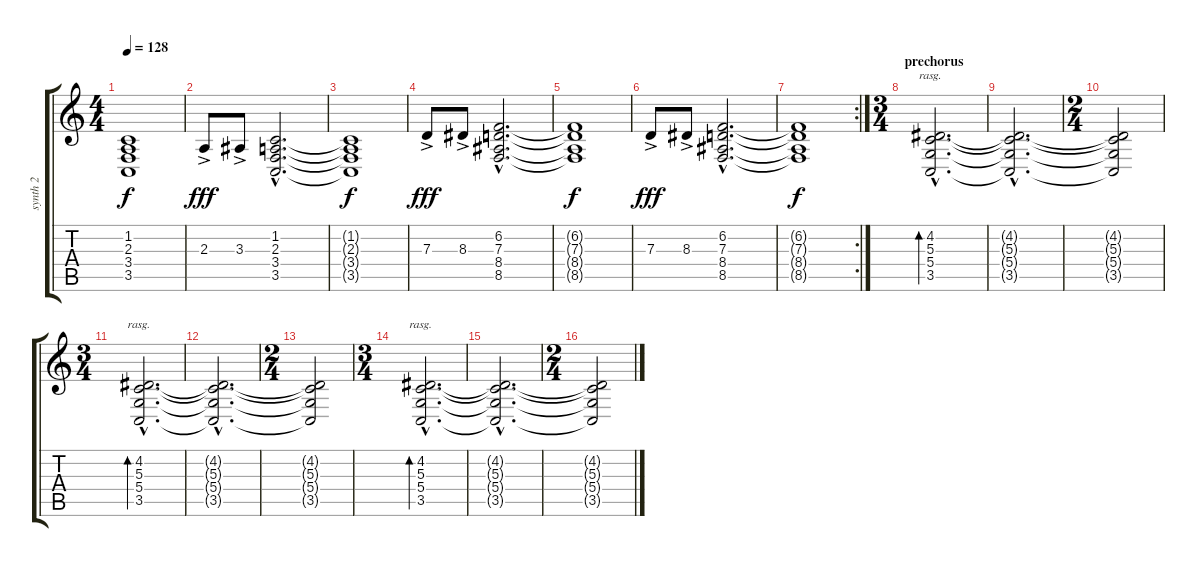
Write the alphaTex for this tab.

\track ("synth 2" "synth 2") {instrument stringensemble1}
\staff {score tabs}
\tuning (E4 B3 G3 D3 A2 E2) {hide}
\ts (4 4)
\tempo 128
\clef g2
\ks c
(1.2{t} 2.3{t} 3.4{t} 3.5{t}).1{dy f} |
2.3{ac}.8{dy fff} 3.3{ac}.8 (1.2{hac} 2.3{hac} 3.4{hac} 3.5{hac}).2{d} |
(1.2{t} 2.3{t} 3.4{t} 3.5{t}).1{dy f} |
7.3{ac}.8{dy fff} 8.3{ac}.8 (6.2{hac} 7.3{hac} 8.4{hac} 8.5{hac}).2{d} |
(6.2{t} 7.3{t} 8.4{t} 8.5{t}).1{dy f} |
7.3{ac}.8{dy fff} 8.3{ac}.8 (6.2{hac} 7.3{hac} 8.4{hac} 8.5{hac}).2{d} |
\rc 2
(6.2{t} 7.3{t} 8.4{t} 8.5{t}).1{dy f} |
\ts (3 4)
\section ("" "prechorus")
(4.2{hac} 5.3{hac} 5.4{hac} 3.5{hac}).2{d bd 480 rasg ii} |
(4.2{hac t} 5.3{hac t} 5.4{hac t} 3.5{hac t}).2{d} |
\ts (2 4)
(4.2{t} 5.3{t} 5.4{t} 3.5{t}).2 |
\ts (3 4)
(4.2{hac} 5.3{hac} 5.4{hac} 3.5{hac}).2{d bd 480 rasg ii} |
(4.2{hac t} 5.3{hac t} 5.4{hac t} 3.5{hac t}).2{d} |
\ts (2 4)
(4.2{t} 5.3{t} 5.4{t} 3.5{t}).2 |
\ts (3 4)
(4.2{hac} 5.3{hac} 5.4{hac} 3.5{hac}).2{d bd 480 rasg ii} |
(4.2{hac t} 5.3{hac t} 5.4{hac t} 3.5{hac t}).2{d} |
\ts (2 4)
(4.2{t} 5.3{t} 5.4{t} 3.5{t}).2
